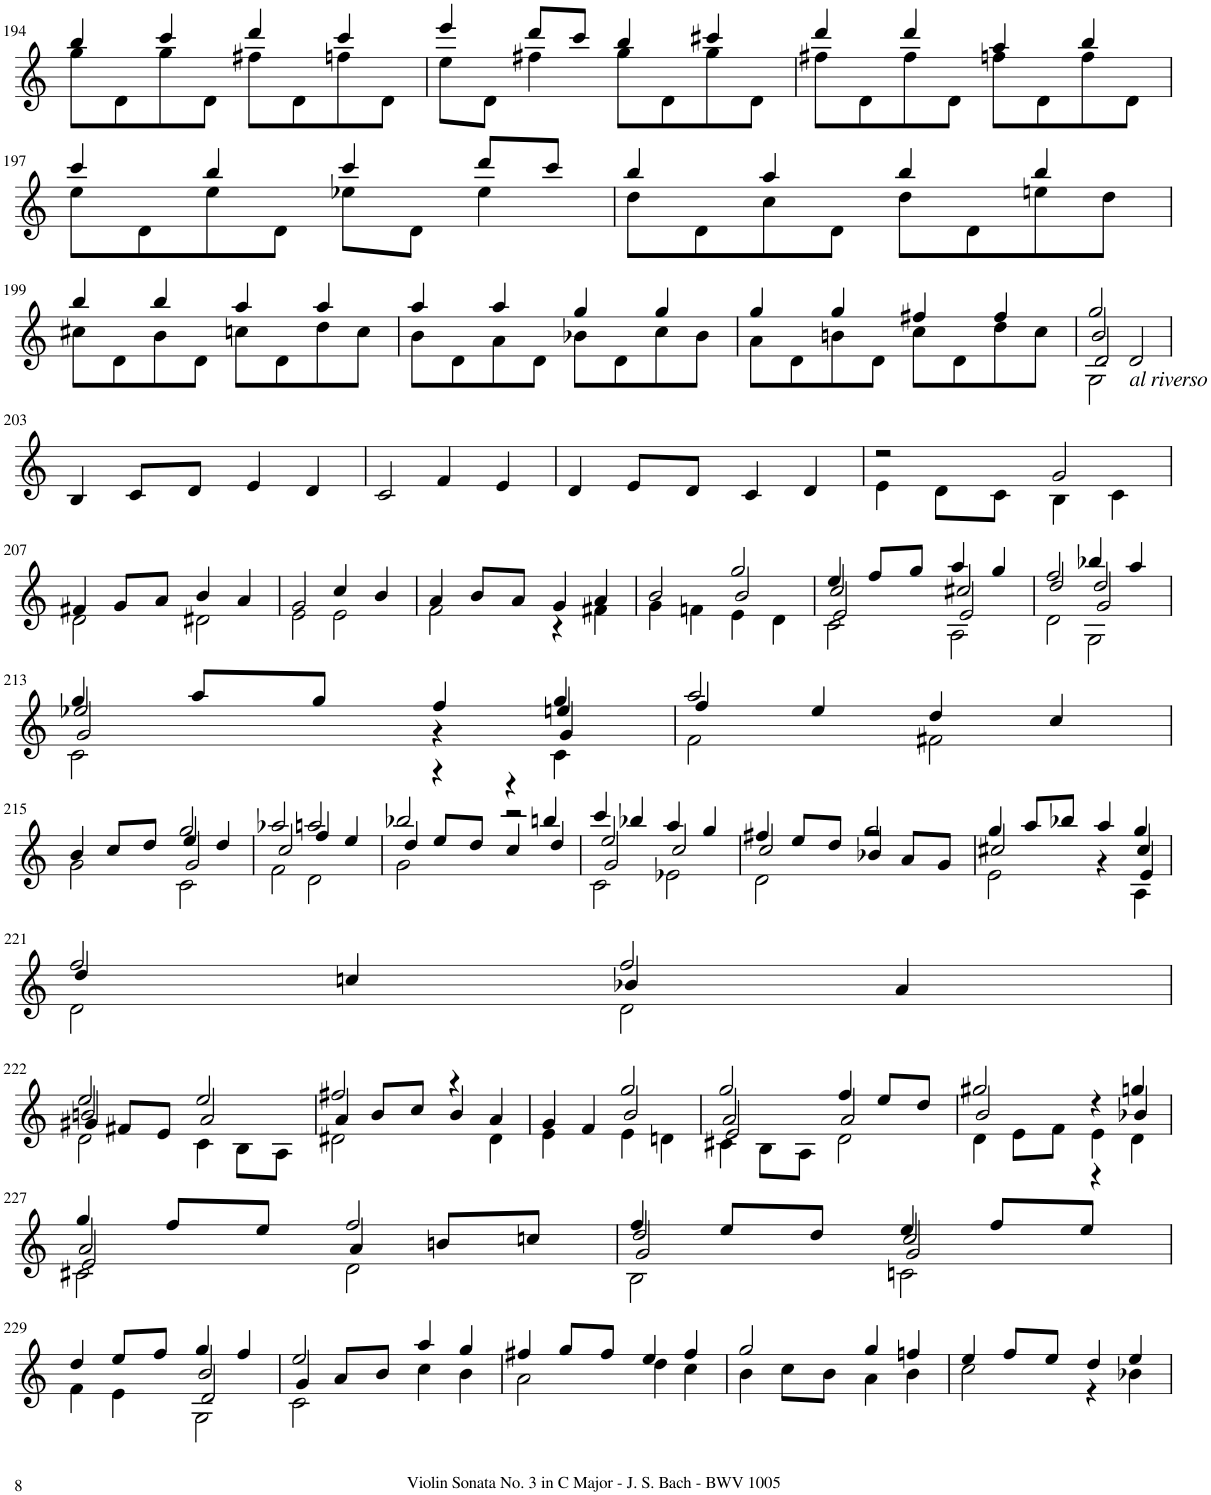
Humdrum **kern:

**kern
*part1
*staff1
*I"Violin
*I'Vln.
!!LO:PB:g=z
*clefG2
*k[]
*M2/2
*met(c|)
=194
*^
4bb/	8gg\L
.	8d\
4ccc/	8gg\
.	8d\J
4ddd/	8ff#X\L
.	8d\
4ccc/	8ffn\
.	8d\J
=195	=195
4eee/	8ee\L
.	8d\J
8ddd/L	4ff#X\
8ccc/J	.
4bb/	8gg\L
.	8d\
4ccc#X/	8gg\
.	8d\J
=196	=196
4ddd/	8ff#X\L
.	8d\
4ddd/	8ff#\
.	8d\J
4aa/	8ffn\L
.	8d\
4bb/	8ff\
.	8d\J
!!LO:LB:g=z	!!
=197	=197
4ccc/	8ee\L
.	8d\
4bb/	8ee\
.	8d\J
4ccc/	8ee-X\L
.	8d\J
8ddd/L	4ee-\
8ccc/J	.
=198	=198
4bb/	8dd\L
.	8d\
4aa/	8cc\
.	8d\J
4bb/	8dd\L
.	8d\
4bb/	8een\
.	8dd\J
!!LO:LB:g=z	!!
=199	=199
4bb/	8cc#X\L
.	8d\
4bb/	8b\
.	8d\J
4aa/	8ccn\L
.	8d\
4aa/	8dd\
.	8cc\J
=200	=200
4aa/	8b\L
.	8d\
4aa/	8a\
.	8d\J
4gg/	8b-X\L
.	8d\
4gg/	8cc\
.	8b-\J
=201	=201
4gg/	8a\L
.	8d\
4gg/	8bn\
.	8d\J
4ff#X/	8cc\L
.	8d\
4ff#/	8dd\
.	8cc\J
=202	=202
*^	*^
2gg/	2G\	2b/	2d/
!LO:TX:b:i:t=al riverso	!	!	!
2d/	2ryy	2ryy	2ryy
*v	*v	*v	*v
!!LO:LB:g=z
=203
4B/
8c/L
8d/J
4e/
4d/
=204
2c/
4f/
4e/
=205
4d/
8e/L
8d/J
4c/
4d/
=206
*^
2r	4e\
.	8d\L
.	8c\J
2g/	4B\
.	4c\
!!LO:LB:g=z	!!
=207	=207
4f#X/	2d\
8g/L	.
8a/J	.
4b/	2d#X\
4a/	.
=208	=208
2g/	2e\
4cc/	2e\
4b/	.
=209	=209
4a/	2f\
8b/L	.
8a/J	.
4g/	4r
4a/	4f#X\
=210	=210
*	*^
2b/	4g\	2ryy
.	4fn\	.
2gg/	4e\	2b/
.	4d\	.
=211	=211	=211
*	*	*^
4ee/	2c\	2cc/	2e/
8ff/L	.	.	.
8gg/J	.	.	.
4aa/	2A\	2cc#X/	2e/
4gg/	.	.	.
=212	=212	=212	=212
2ff/	2d\	2dd/	2ryy
4bb-X/	2G\	2dd/	2g/
4aa/	.	.	.
!!LO:LB:g=z	!!	!!	!!
=213	=213	=213	=213
4gg/	2c\	2ee-X/	2g/
8aa/L	.	.	.
8gg/J	.	.	.
4ff/	4r	4r	4ryy
4gg/	4c\	4een/	4g/
*	*	*v	*v
=214	=214	=214
2aa/	2f\	4ff/
.	.	4ee/
2ryy	2f#X\	4dd/
.	.	4cc/
!!LO:LB:g=z	!!	!!
=215	=215	=215
*	*	*^
2ryy	2g\	4b/	2ryy
.	.	8cc/L	.
.	.	8dd/J	.
2gg/	2c\	4ee/	2g/
.	.	4dd/	.
*	*	*v	*v
=216	=216	=216
2aa-X/	2f\	2cc/
2aan/	2d\	4ff/
.	.	4ee/
=217	=217	=217
2bb-X/	2g\	4dd/
.	.	8ee/L
.	.	8dd/J
4r	2r	4cc/
4bbn/	.	4dd/
=218	=218	=218
*	*	*^
4ccc/	2c\	2ee/	2g/
4bb-X/	.	.	.
4aa/	2e-X\	2cc/	2ryy
4gg/	.	.	.
=219	=219	=219	=219
2ryy	2d\	4ff#X/	2cc/
.	.	8ee/L	.
.	.	8dd/J	.
2gg/	2r	4b-X/	2ryy
.	.	8a/L	.
.	.	8g/J	.
=220	=220	=220	=220
4gg/	2e\	2cc#X/	2ryy
8aa/L	.	.	.
8bb-X/J	.	.	.
4aa/	4r	4ryy	4ryy
4gg/	4A\	4cc#/	4e/
*	*	*v	*v
!!LO:LB:g=z
=221	=221	=221
2ff/	2d\	4dd/
.	.	4ccn/
2ff/	2d\	4b-X/
.	.	4a/
!!LO:LB:g=z	!!	!!
=222	=222	=222
*	*	*^
2ee/	2d\	2bn/	4g#X/
.	.	.	8f#X/L
.	.	.	8e/J
2ee/	4c\	2a/	2ryy
.	8B\L	.	.
.	8A\J	.	.
*	*	*v	*v
=223	=223	=223
2ff#X/	2d#X\	4a/
.	.	8b/L
.	.	8cc/J
2ryy	4r	4b/
.	4d#\	4a/
=224	=224	=224
4g/	4e\	2ryy
4f/	4ryy	.
2gg/	4e\	2b/
.	4dn\	.
=225	=225	=225
*	*	*^
2gg/	4c#X\	2a/	2e/
.	8B\L	.	.
.	8A\J	.	.
4ff/	2d\	2a/	2ryy
8ee/L	.	.	.
8dd/J	.	.	.
*	*	*v	*v
=226	=226	=226
2gg#X/	4d\	2b/
.	8e\L	.
.	8f\J	.
4r	4e\	4r
4ggn/	4d\	4b-X/
!!LO:LB:g=z	!!	!!
=227	=227	=227
*	*	*^
4gg/	2c#X\	2a/	2e/
8ff/L	.	.	.
8ee/J	.	.	.
2ff/	2d\	4a/	2ryy
.	.	8bn/L	.
.	.	8ccn/J	.
=228	=228	=228	=228
4ff/	2B\	2dd/	2g/
8ee/L	.	.	.
8dd/J	.	.	.
4ee/	2cn\	2cc/	2g/
8ff/L	.	.	.
8ee/J	.	.	.
!!LO:LB:g=z	!!	!!	!!
=229	=229	=229	=229
4dd/	4f\	2ryy	2ryy
8ee/L	4e\	.	.
8ff/J	.	.	.
4gg/	2G\	2b/	2d/
4ff/	.	.	.
*	*	*v	*v
=230	=230	=230
2ee/	2c\	4g/
.	.	8a/L
.	.	8b/J
4aa/	4cc\	2ryy
4gg/	4b\	.
*	*v	*v
=231	=231
4ff#X/	2a\
8gg/L	.
8ff#/J	.
4ee/	4dd\
4ff#/	4cc\
=232	=232
2gg/	4b\
.	8cc\L
.	8b\J
4gg/	4a\
4ffn/	4b\
=233	=233
4ee/	2cc\
8ff/L	.
8ee/J	.
4dd/	4r
4ee/	4b-X\
*v	*v
=
*-
